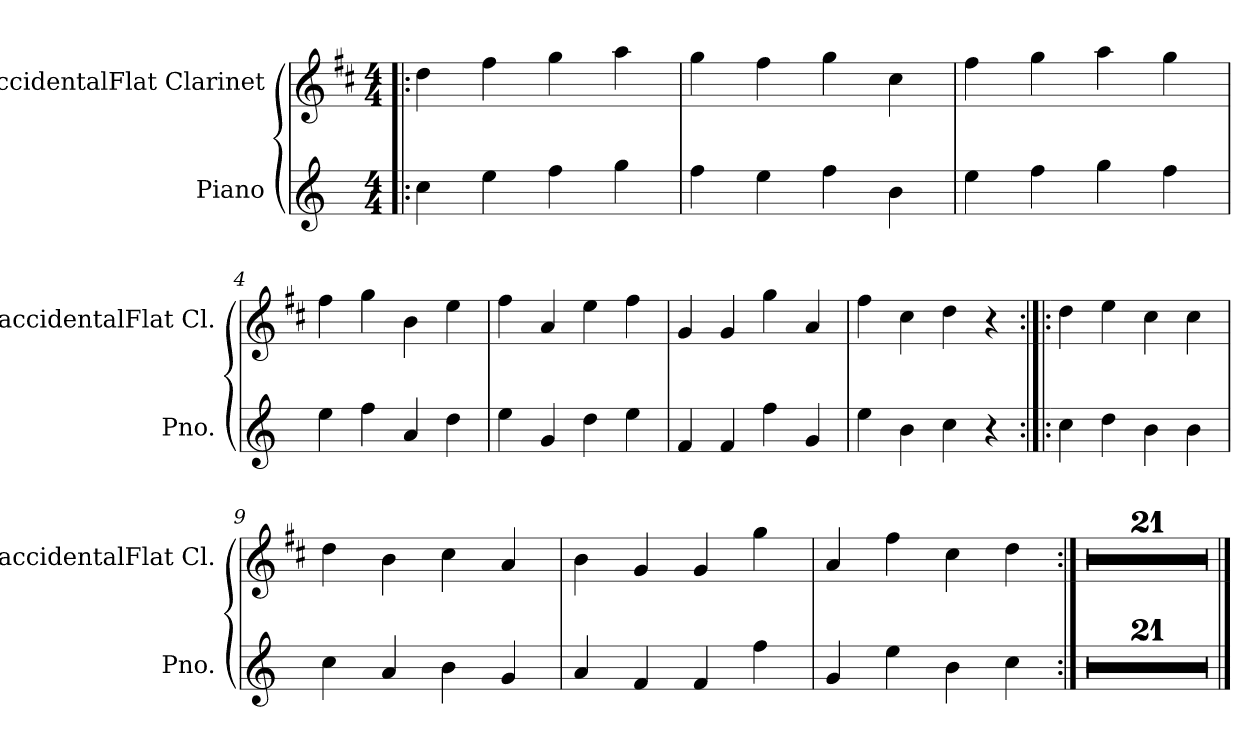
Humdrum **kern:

**kern	**kern
*part2	*part1
*staff2	*staff1
*I"Piano	*I"BaccidentalFlat Clarinet
*I'Pno.	*I'BaccidentalFlat Cl.
*clefG2	*clefG2
*	*ITrd1c2
*k[]	*k[]
*M4/4	*M4/4
=1!|:	=1!|:
4cc\	4cc\
4ee\	4ee\
4ff\	4ff\
4gg\	4gg\
=2	=2
4ff\	4ff\
4ee\	4ee\
4ff\	4ff\
4b\	4b\
=3	=3
4ee\	4ee\
4ff\	4ff\
4gg\	4gg\
4ff\	4ff\
=4	=4
4ee\	4ee\
4ff\	4ff\
4a/	4a\
4dd\	4dd\
=5	=5
4ee\	4ee\
4g/	4g/
4dd\	4dd\
4ee\	4ee\
=6	=6
4f/	4f/
4f/	4f/
4ff\	4ff\
4g/	4g/
=7	=7
4ee\	4ee\
4b\	4b\
4cc\	4cc\
4r	4r
!!LO:LB:g=z
=8:|!|:	=8:|!|:
4cc\	4cc\
4dd\	4dd\
4b\	4b\
4b\	4b\
=9	=9
4cc\	4cc\
4a/	4a\
4b\	4b\
4g/	4g/
=10	=10
4a/	4a\
4f/	4f/
4f/	4f/
4ff\	4ff\
=11	=11
4g/	4g/
4ee\	4ee\
4b\	4b\
4cc\	4cc\
=12:|!	=12:|!
1r	1r
=13	=13
1r	1r
=14	=14
1r	1r
=15	=15
1r	1r
=16	=16
1r	1r
=17	=17
1r	1r
=18	=18
1r	1r
=19	=19
1r	1r
!!LO:LB:g=z
=20	=20
1r	1r
=21	=21
1r	1r
=22	=22
1r	1r
=23	=23
1r	1r
=24	=24
1r	1r
=25	=25
1r	1r
=26	=26
1r	1r
=27	=27
1r	1r
=28	=28
1r	1r
=29	=29
1r	1r
=30	=30
1r	1r
=31	=31
1r	1r
=32	=32
1r	1r
==	==
*-	*-
